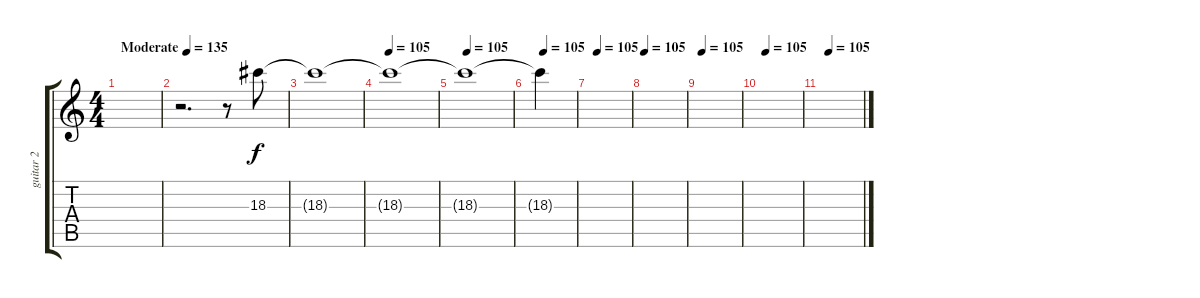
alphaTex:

\track ("guitar 2" "guitar 2") {instrument distortionguitar}
\staff {score tabs}
\tuning (E4 B3 G3 D3 A2 E2) {hide}
\ts (4 4)
\tempo (135 "Moderate")
\clef g2
\ks c
|
r.2{d} r.8 18.3.8 |
18.3{t}.1 |
\tempo 105
18.3{t}.1 |
\tempo (105 0.0625)
18.3{t}.1 |
\tempo (105 0.125)
18.3{t}.4 |
\tempo (105 0.1875)
|
\tempo 105
|
\tempo (105 0.0625)
|
\tempo (105 0.125)
|
\tempo (105 0.1875)
